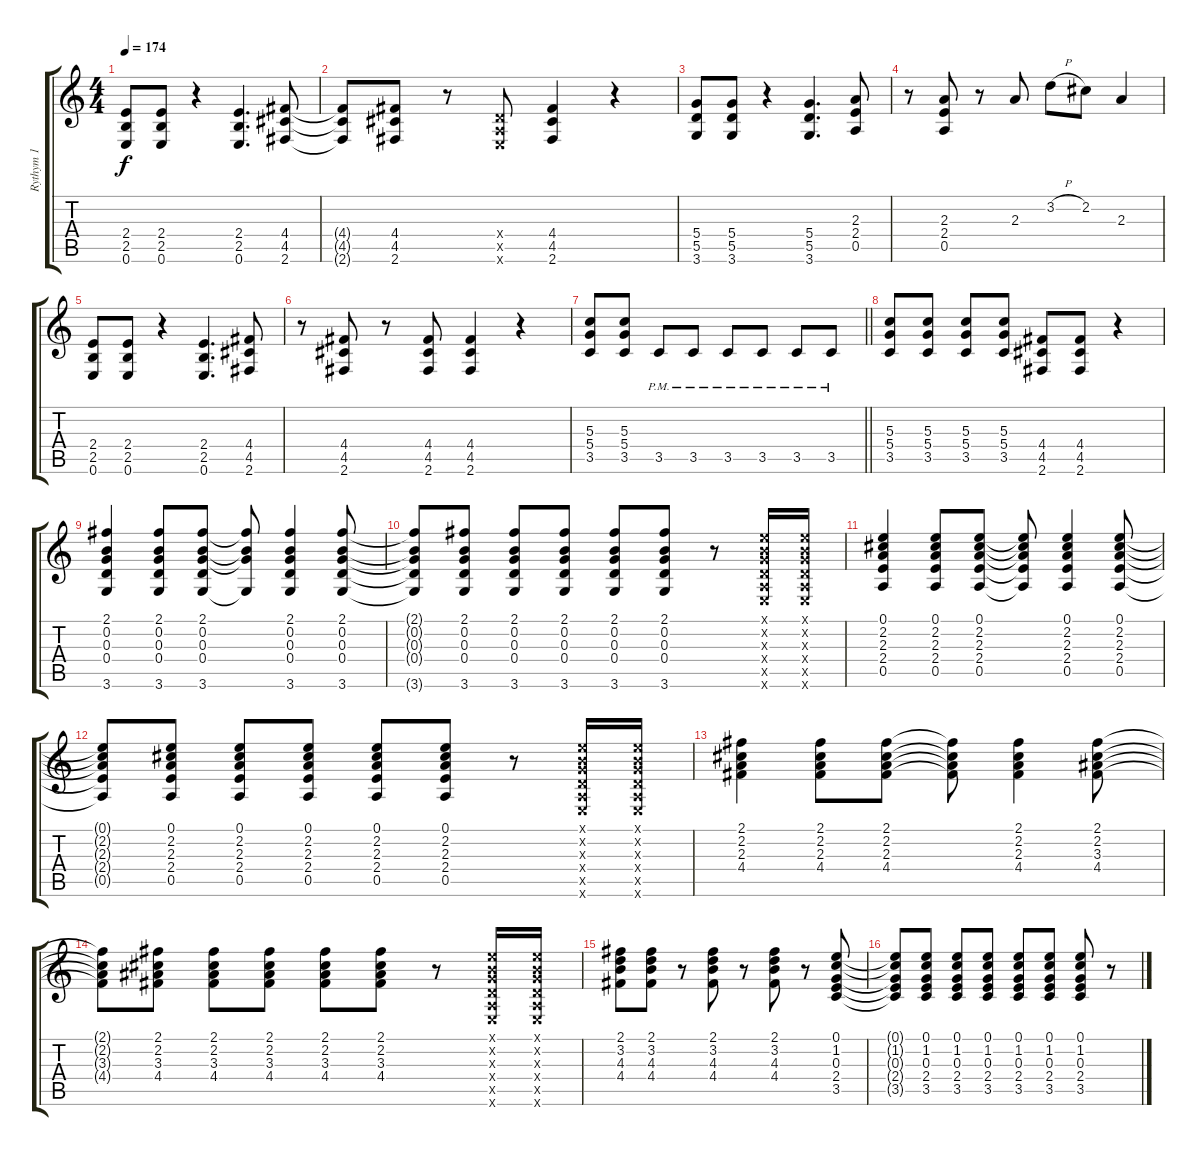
\track ("Rythym 1" "Rythym 1") {instrument distortionguitar}
\staff {score tabs}
\tuning (E4 B3 G3 D3 A2 E2) {hide}
\ts (4 4)
\tempo 174
\clef g2
\ks c
(2.4 2.5 0.6).8{dy f} (2.4 2.5 0.6).8 r.4 (2.4 2.5 0.6).4{d} (4.4 4.5 2.6).8 |
(4.4{t} 4.5{t} 2.6{t}).8 (4.4 4.5 2.6).8 r.8 (0.4{x} 0.5{x} 0.6{x}).8 (4.4 4.5 2.6).4 r.4 |
(5.4 5.5 3.6).8 (5.4 5.5 3.6).8 r.4 (5.4 5.5 3.6).4{d} (2.3 2.4 0.5).8 |
r.8 (2.3 2.4 0.5).8 r.8 2.3.8 3.2{h}.8 2.2.8 2.3.4 |
(2.4 2.5 0.6).8 (2.4 2.5 0.6).8 r.4 (2.4 2.5 0.6).4{d} (4.4 4.5 2.6).8 |
r.8 (4.4 4.5 2.6).8 r.8 (4.4 4.5 2.6).8 (4.4 4.5 2.6).4 r.4 |
\barLineRight lightlight
(5.3 5.4 3.5).8 (5.3 5.4 3.5).8 3.5{pm}.8 3.5{pm}.8 3.5{pm}.8 3.5{pm}.8 3.5{pm}.8 3.5{pm}.8 |
(5.3 5.4 3.5).8 (5.3 5.4 3.5).8 (5.3 5.4 3.5).8 (5.3 5.4 3.5).8 (4.4 4.5 2.6).8 (4.4 4.5 2.6).8 r.4 |
(2.1 0.2 0.3 0.4 3.6).4 (2.1 0.2 0.3 0.4 3.6).8 (2.1 0.2 0.3 0.4 3.6).8 (2.1{t} 0.2{t} 0.3{t} 3.6{t}).8 (2.1 0.2 0.3 0.4 3.6).4 (2.1 0.2 0.3 0.4 3.6).8 |
(2.1{t} 0.2{t} 0.3{t} 0.4{t} 3.6{t}).8 (2.1 0.2 0.3 0.4 3.6).8 (2.1 0.2 0.3 0.4 3.6).8 (2.1 0.2 0.3 0.4 3.6).8 (2.1 0.2 0.3 0.4 3.6).8 (2.1 0.2 0.3 0.4 3.6).8 r.8 (0.1{x} 0.2{x} 0.3{x} 0.4{x} 0.5{x} 0.6{x}).16 (0.1{x} 0.2{x} 0.3{x} 0.4{x} 0.5{x} 0.6{x}).16 |
(0.1 2.2 2.3 2.4 0.5).4 (0.1 2.2 2.3 2.4 0.5).8 (0.1 2.2 2.3 2.4 0.5).8 (0.1{t} 2.2{t} 2.3{t} 2.4{t} 0.5{t}).8 (0.1 2.2 2.3 2.4 0.5).4 (0.1 2.2 2.3 2.4 0.5).8 |
(0.1{t} 2.2{t} 2.3{t} 2.4{t} 0.5{t}).8 (0.1 2.2 2.3 2.4 0.5).8 (0.1 2.2 2.3 2.4 0.5).8 (0.1 2.2 2.3 2.4 0.5).8 (0.1 2.2 2.3 2.4 0.5).8 (0.1 2.2 2.3 2.4 0.5).8 r.8 (0.1{x} 0.2{x} 0.3{x} 0.4{x} 0.5{x} 0.6{x}).16 (0.1{x} 0.2{x} 0.3{x} 0.4{x} 0.5{x} 0.6{x}).16 |
(2.1 2.2 2.3 4.4).4 (2.1 2.2 2.3 4.4).8 (2.1 2.2 2.3 4.4).8 (2.1{t} 2.2{t} 2.3{t} 4.4{t}).8 (2.1 2.2 2.3 4.4).4 (2.1 2.2 3.3 4.4).8 |
(2.1{t} 2.2{t} 3.3{t} 4.4{t}).8 (2.1 2.2 3.3 4.4).8 (2.1 2.2 3.3 4.4).8 (2.1 2.2 3.3 4.4).8 (2.1 2.2 3.3 4.4).8 (2.1 2.2 3.3 4.4).8 r.8 (0.1{x} 0.2{x} 0.3{x} 0.4{x} 0.5{x} 0.6{x}).16 (0.1{x} 0.2{x} 0.3{x} 0.4{x} 0.5{x} 0.6{x}).16 |
(2.1 3.2 4.3 4.4).8 (2.1 3.2 4.3 4.4).8 r.8 (2.1 3.2 4.3 4.4).8 r.8 (2.1 3.2 4.3 4.4).8 r.8 (0.1 1.2 0.3 2.4 3.5).8 |
(0.1{t} 1.2{t} 0.3{t} 2.4{t} 3.5{t}).8 (0.1 1.2 0.3 2.4 3.5).8 (0.1 1.2 0.3 2.4 3.5).8 (0.1 1.2 0.3 2.4 3.5).8 (0.1 1.2 0.3 2.4 3.5).8 (0.1 1.2 0.3 2.4 3.5).8 (0.1 1.2 0.3 2.4 3.5).8 r.8
